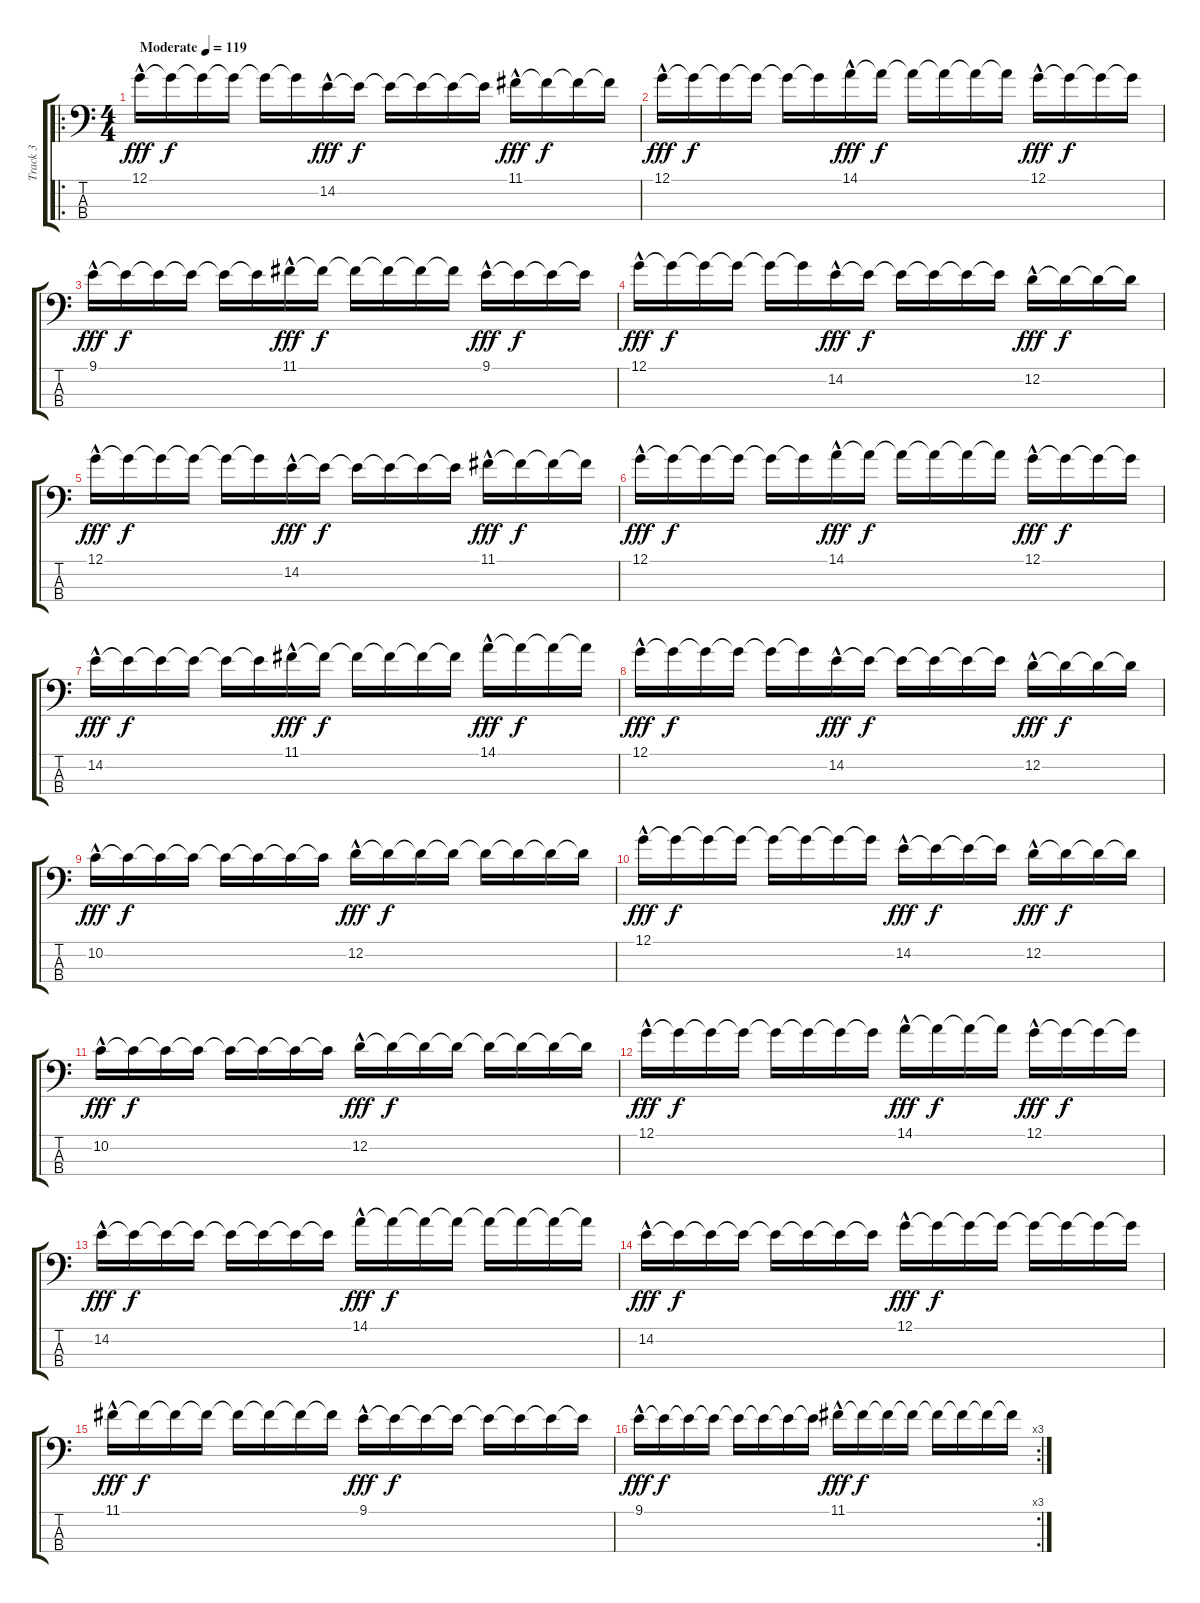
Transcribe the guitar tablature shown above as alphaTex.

\track ("Track 3" "Track 3") {instrument electricbasspick}
\staff {score tabs}
\tuning (G2 D2 A1 E1) {hide}
\ro
\ts (4 4)
\tempo (119 "Moderate")
\clef f4
\ks c
12.1{hac}.16{dy fff instrument electricbasspick} 12.1{t}.16{dy f} 12.1{t}.16 12.1{t}.16 12.1{t}.16 12.1{t}.16 14.2{hac}.16{dy fff} 14.2{t}.16{dy f} 14.2{t}.16 14.2{t}.16 14.2{t}.16 14.2{t}.16 11.1{hac}.16{dy fff} 11.1{t}.16{dy f} 11.1{t}.16 11.1{t}.16 |
12.1{hac}.16{dy fff} 12.1{t}.16{dy f} 12.1{t}.16 12.1{t}.16 12.1{t}.16 12.1{t}.16 14.1{hac}.16{dy fff} 14.1{t}.16{dy f} 14.1{t}.16 14.1{t}.16 14.1{t}.16 14.1{t}.16 12.1{hac}.16{dy fff} 12.1{t}.16{dy f} 12.1{t}.16 12.1{t}.16 |
9.1{hac}.16{dy fff} 9.1{t}.16{dy f} 9.1{t}.16 9.1{t}.16 9.1{t}.16 9.1{t}.16 11.1{hac}.16{dy fff} 11.1{t}.16{dy f} 11.1{t}.16 11.1{t}.16 11.1{t}.16 11.1{t}.16 9.1{hac}.16{dy fff} 9.1{t}.16{dy f} 9.1{t}.16 9.1{t}.16 |
12.1{hac}.16{dy fff} 12.1{t}.16{dy f} 12.1{t}.16 12.1{t}.16 12.1{t}.16 12.1{t}.16 14.2{hac}.16{dy fff} 14.2{t}.16{dy f} 14.2{t}.16 14.2{t}.16 14.2{t}.16 14.2{t}.16 12.2{hac}.16{dy fff} 12.2{t}.16{dy f} 12.2{t}.16 12.2{t}.16 |
12.1{hac}.16{dy fff} 12.1{t}.16{dy f} 12.1{t}.16 12.1{t}.16 12.1{t}.16 12.1{t}.16 14.2{hac}.16{dy fff} 14.2{t}.16{dy f} 14.2{t}.16 14.2{t}.16 14.2{t}.16 14.2{t}.16 11.1{hac}.16{dy fff} 11.1{t}.16{dy f} 11.1{t}.16 11.1{t}.16 |
12.1{hac}.16{dy fff} 12.1{t}.16{dy f} 12.1{t}.16 12.1{t}.16 12.1{t}.16 12.1{t}.16 14.1{hac}.16{dy fff} 14.1{t}.16{dy f} 14.1{t}.16 14.1{t}.16 14.1{t}.16 14.1{t}.16 12.1{hac}.16{dy fff} 12.1{t}.16{dy f} 12.1{t}.16 12.1{t}.16 |
14.2{hac}.16{dy fff} 14.2{t}.16{dy f} 14.2{t}.16 14.2{t}.16 14.2{t}.16 14.2{t}.16 11.1{hac}.16{dy fff} 11.1{t}.16{dy f} 11.1{t}.16 11.1{t}.16 11.1{t}.16 11.1{t}.16 14.1{hac}.16{dy fff} 14.1{t}.16{dy f} 14.1{t}.16 14.1{t}.16 |
12.1{hac}.16{dy fff} 12.1{t}.16{dy f} 12.1{t}.16 12.1{t}.16 12.1{t}.16 12.1{t}.16 14.2{hac}.16{dy fff} 14.2{t}.16{dy f} 14.2{t}.16 14.2{t}.16 14.2{t}.16 14.2{t}.16 12.2{hac}.16{dy fff} 12.2{t}.16{dy f} 12.2{t}.16 12.2{t}.16 |
10.2{hac}.16{dy fff} 10.2{t}.16{dy f} 10.2{t}.16 10.2{t}.16 10.2{t}.16 10.2{t}.16 10.2{t}.16 10.2{t}.16 12.2{hac}.16{dy fff} 12.2{t}.16{dy f} 12.2{t}.16 12.2{t}.16 12.2{t}.16 12.2{t}.16 12.2{t}.16 12.2{t}.16 |
12.1{hac}.16{dy fff} 12.1{t}.16{dy f} 12.1{t}.16 12.1{t}.16 12.1{t}.16 12.1{t}.16 12.1{t}.16 12.1{t}.16 14.2{hac}.16{dy fff} 14.2{t}.16{dy f} 14.2{t}.16 14.2{t}.16 12.2{hac}.16{dy fff} 12.2{t}.16{dy f} 12.2{t}.16 12.2{t}.16 |
10.2{hac}.16{dy fff} 10.2{t}.16{dy f} 10.2{t}.16 10.2{t}.16 10.2{t}.16 10.2{t}.16 10.2{t}.16 10.2{t}.16 12.2{hac}.16{dy fff} 12.2{t}.16{dy f} 12.2{t}.16 12.2{t}.16 12.2{t}.16 12.2{t}.16 12.2{t}.16 12.2{t}.16 |
12.1{hac}.16{dy fff} 12.1{t}.16{dy f} 12.1{t}.16 12.1{t}.16 12.1{t}.16 12.1{t}.16 12.1{t}.16 12.1{t}.16 14.1{hac}.16{dy fff} 14.1{t}.16{dy f} 14.1{t}.16 14.1{t}.16 12.1{hac}.16{dy fff} 12.1{t}.16{dy f} 12.1{t}.16 12.1{t}.16 |
14.2{hac}.16{dy fff} 14.2{t}.16{dy f} 14.2{t}.16 14.2{t}.16 14.2{t}.16 14.2{t}.16 14.2{t}.16 14.2{t}.16 14.1{hac}.16{dy fff} 14.1{t}.16{dy f} 14.1{t}.16 14.1{t}.16 14.1{t}.16 14.1{t}.16 14.1{t}.16 14.1{t}.16 |
14.2{hac}.16{dy fff} 14.2{t}.16{dy f} 14.2{t}.16 14.2{t}.16 14.2{t}.16 14.2{t}.16 14.2{t}.16 14.2{t}.16 12.1{hac}.16{dy fff} 12.1{t}.16{dy f} 12.1{t}.16 12.1{t}.16 12.1{t}.16 12.1{t}.16 12.1{t}.16 12.1{t}.16 |
11.1{hac}.16{dy fff} 11.1{t}.16{dy f} 11.1{t}.16 11.1{t}.16 11.1{t}.16 11.1{t}.16 11.1{t}.16 11.1{t}.16 9.1{hac}.16{dy fff} 9.1{t}.16{dy f} 9.1{t}.16 9.1{t}.16 9.1{t}.16 9.1{t}.16 9.1{t}.16 9.1{t}.16 |
\rc 3
9.1{hac}.16{dy fff} 9.1{t}.16{dy f} 9.1{t}.16 9.1{t}.16 9.1{t}.16 9.1{t}.16 9.1{t}.16 9.1{t}.16 11.1{hac}.16{dy fff} 11.1{t}.16{dy f} 11.1{t}.16 11.1{t}.16 11.1{t}.16 11.1{t}.16 11.1{t}.16 11.1{t}.16
